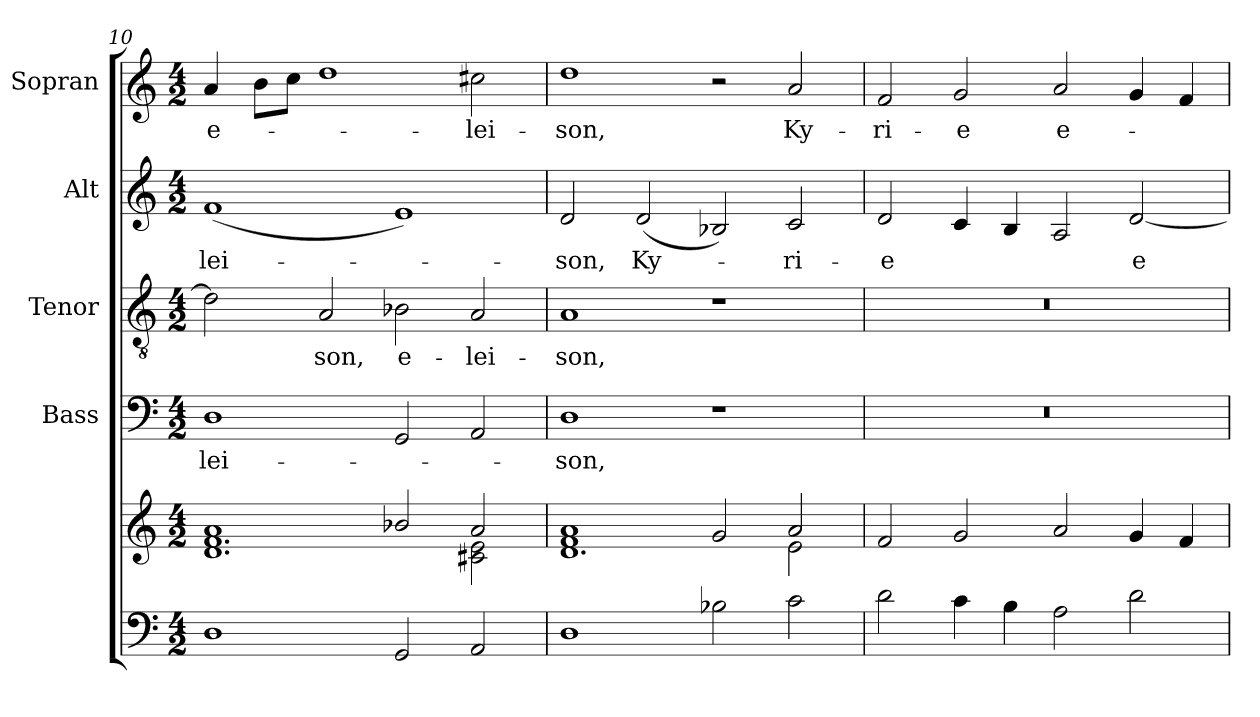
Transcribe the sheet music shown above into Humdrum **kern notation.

**kern	**kern	**kern	**text	**kern	**text	**kern	**text	**kern	**text
*part5	*part5	*part4	*part4	*part3	*part3	*part2	*part2	*part1	*part1
*staff6	*staff5	*staff4	*staff4	*staff3	*staff3	*staff2	*staff2	*staff1	*staff1
*	*	*I"Bass	*	*I"Tenor	*	*I"Alt	*	*I"Sopran	*
*	*	*I'B.	*	*I'T.	*	*I'A.	*	*I'S.	*
!!LO:PB:g=z
*clefF4	*clefG2	*clefF4	*	*clefGv2	*	*clefG2	*	*clefG2	*
*k[]	*k[]	*k[]	*	*k[]	*	*k[]	*	*k[]	*
*C:	*C:	*C:	*	*C:	*	*C:	*	*C:	*
*M4/2	*M4/2	*M4/2	*	*M4/2	*	*M4/2	*	*M4/2	*
=10	=10	=10	=10	=10	=10	=10	=10	=10	=10
*	*^	*	*	*	*	*	*	*	*
!	!	!	!	!LO:LY:b	!	!	!	!LO:LY:b	!	!LO:LY:b
1D	1a	1.d 1.f	1D	-lei-	2d\]	.	(<1f	-lei-	4a/	e-
.	.	.	.	.	.	.	.	.	8b\L	.
.	.	.	.	.	.	.	.	.	8cc\J	.
!	!	!	!	!	!	!LO:LY:b	!	!	!	!
.	.	.	.	.	2A/	-son,	.	.	1dd	.
!	!	!	!	!	!	!LO:LY:b	!	!	!	!
2GG/	2b-X/	.	2GG/	.	2B-X\	e-	1e)	.	.	.
!	!	!	!	!	!	!LO:LY:b	!	!	!	!LO:LY:b
2AA/	2a/	2c#X\ 2e\	2AA/	.	2A/	-lei-	.	.	2cc#X\	-lei-
=11	=11	=11	=11	=11	=11	=11	=11	=11	=11	=11
!	!	!	!	!LO:LY:b	!	!LO:LY:b	!	!LO:LY:b	!	!LO:LY:b
1D	1f 1a	1.d	1D	-son,	1A	-son,	2d/	-son,	1dd	-son,
!	!	!	!	!	!	!	!	!LO:LY:b	!	!
.	.	.	.	.	.	.	(<2d/	Ky-	.	.
2B-X\	2g/	.	1r	.	1r	.	2B-X/)	.	2r	.
!	!	!	!	!	!	!	!	!LO:LY:b	!	!LO:LY:b
2c\	2a/	2e\	.	.	.	.	2c/	-ri-	2a/	Ky-
=12	=12	=12	=12	=12	=12	=12	=12	=12	=12	=12
!	!	!	!	!	!	!	!	!LO:LY:b	!	!LO:LY:b
*	*v	*v	*	*	*	*	*	*	*	*
2d\	2f/	0r	.	0r	.	2d/	-e	2f/	-ri-
!	!	!	!	!	!	!	!	!	!LO:LY:b
4c\	2g/	.	.	.	.	4c/	.	2g/	-e
4B\	.	.	.	.	.	4B/	.	.	.
!	!	!	!	!	!	!	!	!	!LO:LY:b
2A\	2a/	.	.	.	.	2A/	.	2a/	e-
!	!	!	!	!	!	!	!LO:LY:b	!	!
2d\	4g/	.	.	.	.	[2d/	e-	4g/	.
.	4f/	.	.	.	.	.	.	4f/	.
=	=	=	=	=	=	=	=	=	=
*-	*-	*-	*-	*-	*-	*-	*-	*-	*-
